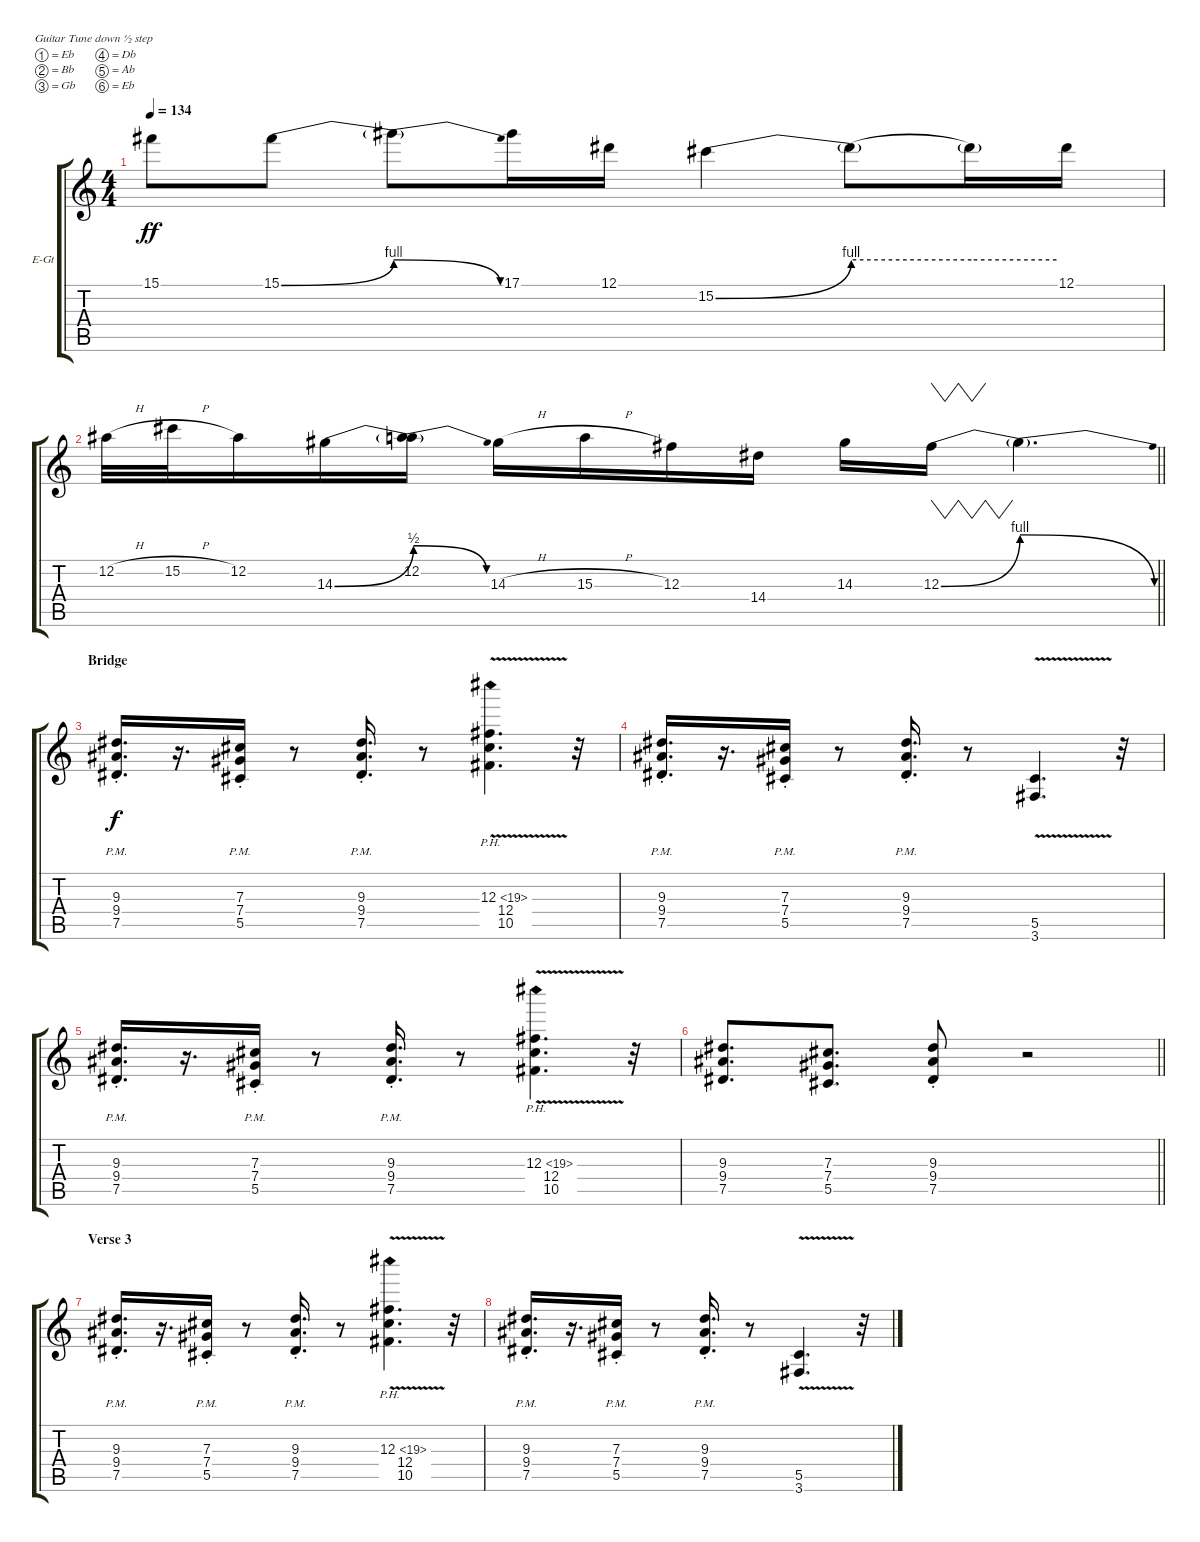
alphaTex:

\bracketExtendMode groupsimilarinstruments
\firstSystemTrackNameOrientation horizontal
\otherSystemsTrackNameOrientation horizontal
\track ("eddie" "E-Gt") {instrument distortionguitar}
\staff {score tabs}
\tuning (Eb4 Bb3 Gb3 Db3 Ab2 Eb2)
\ts (4 4)
\tempo 134
\clef g2
\ks c
15.1{be (hold 0 0 60 0) t}.8{dy ff} 15.1{be (bend 0 0 60 4)}.8 15.1{be (release 0 4 60 0) t}.8 17.1.16 12.1.16 15.2{be (bend 0 0 60 4)}.4 15.2{be (hold 0 4 60 4) t}.8 15.2{be (hold 0 4 60 4) t}.16 12.1.16 |
\barLineRight lightlight
12.2{h}.32 15.2{h}.32 12.2.16 14.3{be (bend 0 0 60 2)}.16 (12.2 14.3{be (release 0 2 60 0) t}).16 14.3{h}.16 15.3{h}.16 12.3.16 14.4.16 14.3.16 12.3{be (bend 0 0 60 4)}.16{vw} 12.3{be (release 0 4 60 0) t}.4{d} |
\section ("" "Bridge")
(9.3{pm st} 9.4{pm st} 7.5{pm st}).16{d dy f} r.16{d} (7.3{pm st} 7.4{pm st} 5.5{pm st}).16 r.8 (9.3{pm st} 9.4{pm st} 7.5{pm st}).16{d} r.8 (12.3{ph 7 v} 12.4{v} 10.5{v}).4{d} r.32 |
(9.3{pm st} 9.4{pm st} 7.5{pm st}).16{d} r.16{d} (7.3{pm st} 7.4{pm st} 5.5{pm st}).16 r.8 (9.3{pm st} 9.4{pm st} 7.5{pm st}).16{d} r.8 (5.5{v} 3.6{v}).4{d} r.32 |
(9.3{pm st} 9.4{pm st} 7.5{pm st}).16{d} r.16{d} (7.3{pm st} 7.4{pm st} 5.5{pm st}).16 r.8 (9.3{pm st} 9.4{pm st} 7.5{pm st}).16{d} r.8 (12.3{ph 7 v} 12.4{v} 10.5{v}).4{d} r.32 |
\barLineRight lightlight
(9.3 9.4 7.5).8{d} (7.3 7.4 5.5).8{d} (9.3{st} 9.4{st} 7.5{st}).8 r.2 |
\section ("" "Verse 3")
(9.3{pm st} 9.4{pm st} 7.5{pm st}).16{d} r.16{d} (7.3{pm st} 7.4{pm st} 5.5{pm st}).16 r.8 (9.3{pm st} 9.4{pm st} 7.5{pm st}).16{d} r.8 (12.3{ph 7 v} 12.4{v} 10.5{v}).4{d} r.32 |
(9.3{pm st} 9.4{pm st} 7.5{pm st}).16{d} r.16{d} (7.3{pm st} 7.4{pm st} 5.5{pm st}).16 r.8 (9.3{pm st} 9.4{pm st} 7.5{pm st}).16{d} r.8 (5.5{v} 3.6{v}).4{d} r.32
